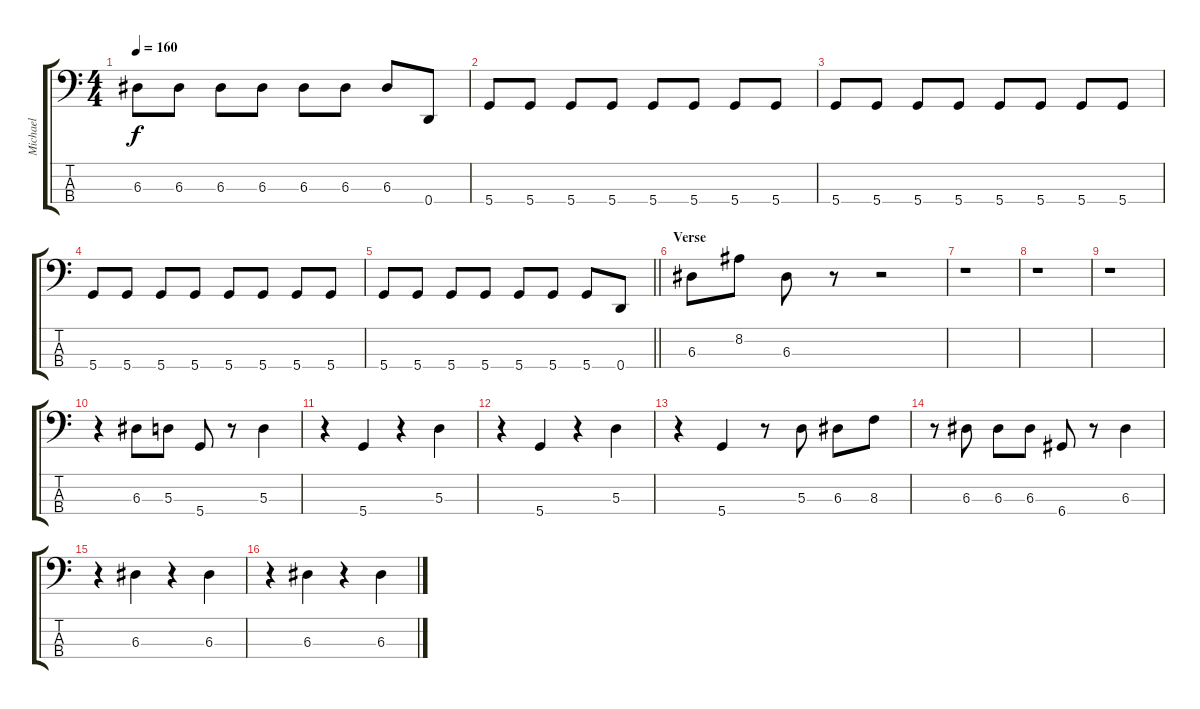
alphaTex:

\track ("Michael" "Michael") {instrument electricbassfinger}
\staff {score tabs}
\tuning (G2 D2 A1 D1) {hide}
\ts (4 4)
\tempo 160
\clef f4
\ks c
6.3.8{dy f} 6.3.8 6.3.8 6.3.8 6.3.8 6.3.8 6.3.8 0.4.8 |
5.4.8 5.4.8 5.4.8 5.4.8 5.4.8 5.4.8 5.4.8 5.4.8 |
5.4.8 5.4.8 5.4.8 5.4.8 5.4.8 5.4.8 5.4.8 5.4.8 |
5.4.8 5.4.8 5.4.8 5.4.8 5.4.8 5.4.8 5.4.8 5.4.8 |
\barLineRight lightlight
5.4.8 5.4.8 5.4.8 5.4.8 5.4.8 5.4.8 5.4.8 0.4.8 |
\section ("" "Verse")
6.3.8 8.2.8 6.3.8 r.8 r.2 |
r.1 |
r.1 |
r.1 |
r.4 6.3.8 5.3.8 5.4.8 r.8 5.3.4 |
r.4 5.4.4 r.4 5.3.4 |
r.4 5.4.4 r.4 5.3.4 |
r.4 5.4.4 r.8 5.3.8 6.3.8 8.3.8 |
r.8 6.3.8 6.3.8 6.3.8 6.4.8 r.8 6.3.4 |
r.4 6.3.4 r.4 6.3.4 |
r.4 6.3.4 r.4 6.3.4
